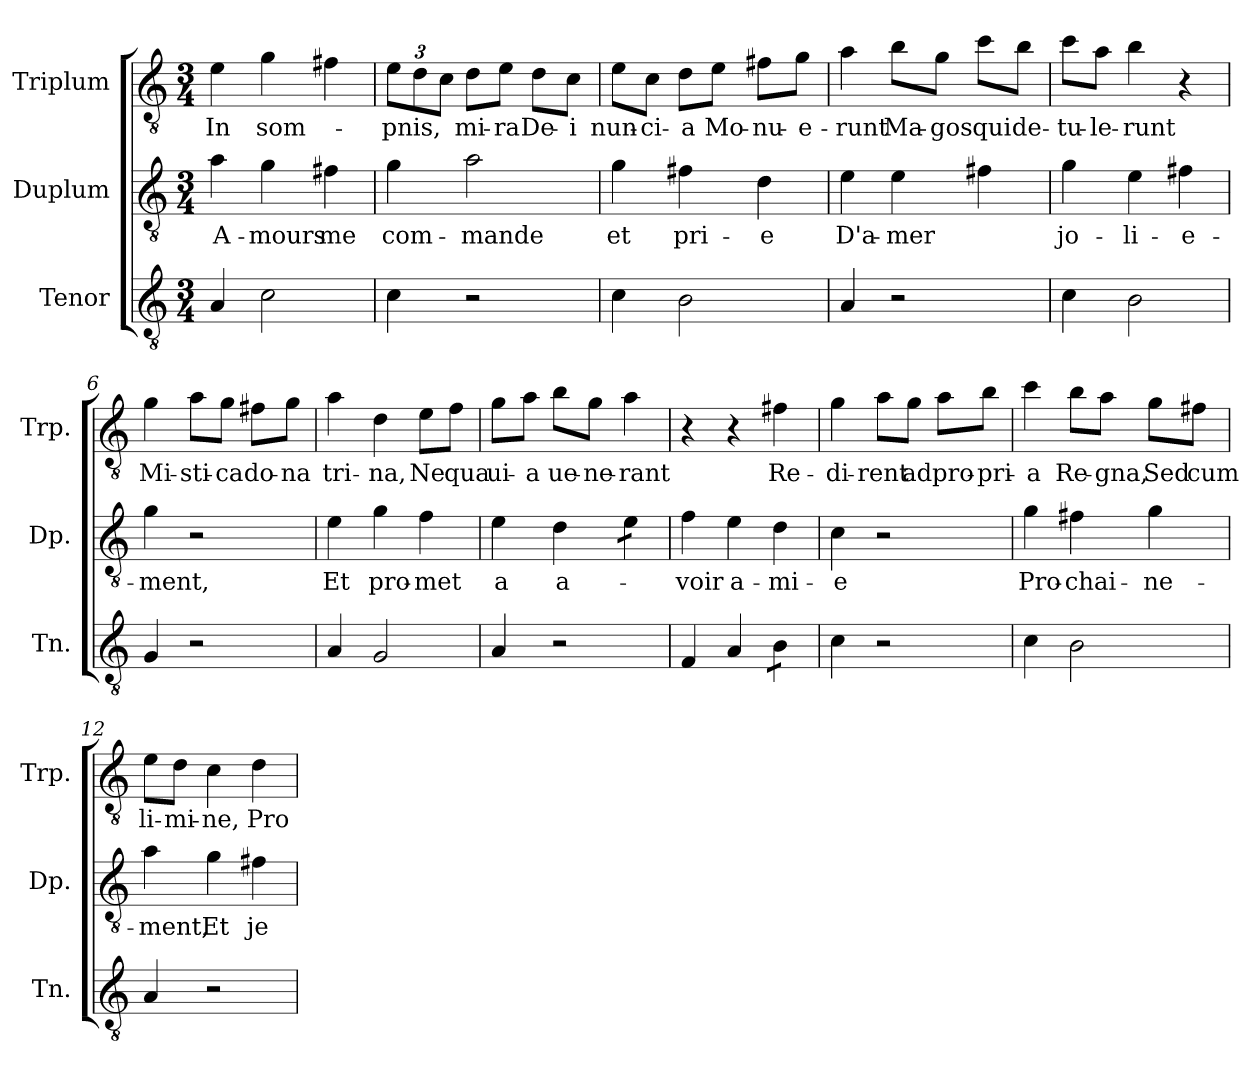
**kern	**kern	**text	**kern	**text
*part3	*part2	*part2	*part1	*part1
*staff3	*staff2	*staff2	*staff1	*staff1
*I"Tenor	*I"Duplum	*	*I"Triplum	*
*I'Tn.	*I'Dp.	*	*I'Trp.	*
*clefGv2	*clefGv2	*	*clefGv2	*
*k[]	*k[]	*	*k[]	*
*M3/4	*M3/4	*	*M3/4	*
=1	=1	=1	=1	=1
!	!	!LO:LY:b	!	!LO:LY:b
4A/	4a\	A-	4e\	In
!	!	!LO:LY:b	!	!LO:LY:b
2c\	4g\	-mours	4g\	som-
!	!	!LO:LY:b	!	!
.	4f#X\	me	4f#X\	.
=2	=2	=2	=2	=2
!	!	!LO:LY:b	!	!
*	*	*	*Xbrackettup	*
!	!	!	!	!LO:LY:b
4c\	4g\	com-	12e\L	-pnis,
.	.	.	12d\	.
.	.	.	12c\J	.
!	!	!LO:LY:b	!	!LO:LY:b
2r	2a\	-mande	8d\L	mi-
!	!	!	!	!LO:LY:b
.	.	.	8e\J	-ra
!	!	!	!	!LO:LY:b
.	.	.	8d\L	De-
!	!	!	!	!LO:LY:b
.	.	.	8c\J	-i
=3	=3	=3	=3	=3
!	!	!LO:LY:b	!	!LO:LY:b
4c\	4g\	et	8e\L	nun-
!	!	!	!	!LO:LY:b
.	.	.	8c\J	-ci-
!	!	!LO:LY:b	!	!LO:LY:b
2B\	4f#X\	pri-	8d\L	-a
!	!	!	!	!LO:LY:b
.	.	.	8e\J	Mo-
!	!	!LO:LY:b	!	!LO:LY:b
.	4d\	-e	8f#i\L	-nu-
!	!	!	!	!LO:LY:b
.	.	.	8g\J	-e-
=4	=4	=4	=4	=4
!	!	!LO:LY:b	!	!LO:LY:b
4A/	4e\	D'a-	4a\	-runt
!	!	!LO:LY:b	!	!LO:LY:b
2r	4e\	-mer	8b\L	Ma-
!	!	!	!	!LO:LY:b
.	.	.	8g\J	-gos
!	!	!	!	!LO:LY:b
.	4f#X\	.	8cc\L	qui
!	!	!	!	!LO:LY:b
.	.	.	8b\J	de-
=5	=5	=5	=5	=5
!	!	!LO:LY:b	!	!LO:LY:b
4c\	4g\	jo-	8cc\L	-tu-
!	!	!	!	!LO:LY:b
.	.	.	8a\J	-le-
!	!	!LO:LY:b	!	!LO:LY:b
2B\	4e\	-li-	4b\	-runt
!	!	!LO:LY:b	!	!
.	4f#X\	-e-	4r	.
!!LO:LB:g=z
=6	=6	=6	=6	=6
!	!	!LO:LY:b	!	!LO:LY:b
4G/	4g\	-ment,	4g\	Mi-
!	!	!	!	!LO:LY:b
2r	2r	.	8a\L	-sti-
!	!	!	!	!LO:LY:b
.	.	.	8g\J	-ca
!	!	!	!	!LO:LY:b
.	.	.	8f#i\L	do-
!	!	!	!	!LO:LY:b
.	.	.	8g\J	-na
=7	=7	=7	=7	=7
!	!	!LO:LY:b	!	!LO:LY:b
4A/	4e\	Et	4a\	tri-
!	!	!LO:LY:b	!	!LO:LY:b
2G/	4g\	pro-	4d\	-na,
!	!	!LO:LY:b	!	!LO:LY:b
.	4f\	-met	8e\L	Ne
!	!	!	!	!LO:LY:b
.	.	.	8f\J	qua
=8	=8	=8	=8	=8
!	!	!LO:LY:b	!	!LO:LY:b
4A/	4e\	a	8g\L	ui-
!	!	!	!	!LO:LY:b
.	.	.	8a\J	-a
!	!	!LO:LY:b	!	!LO:LY:b
2r	4d\	a-	8b\L	ue-
!	!	!	!	!LO:LY:b
.	.	.	8g\J	-ne-
!	!	!	!	!LO:LY:b
*	*tremolo	*	*	*
.	8e\L	.	4a\	-rant
.	8e\J	.	.	.
*	*Xtremolo	*	*	*
=9	=9	=9	=9	=9
!	!	!LO:LY:b	!	!
4F/	4f\	-voir	4r	.
!	!	!LO:LY:b	!	!
4A/	4e\	a-	4r	.
!	!	!LO:LY:b	!	!LO:LY:b
*tremolo	*	*	*	*
8B\L	4d\	-mi-	4f#X\	Re-
8B\J	.	.	.	.
*Xtremolo	*	*	*	*
=10	=10	=10	=10	=10
!	!	!LO:LY:b	!	!LO:LY:b
4c\	4c\	-e	4g\	-di-
!	!	!	!	!LO:LY:b
2r	2r	.	8a\L	-rent
!	!	!	!	!LO:LY:b
.	.	.	8g\J	ad
!	!	!	!	!LO:LY:b
.	.	.	8a\L	pro-
!	!	!	!	!LO:LY:b
.	.	.	8b\J	-pri-
!!LO:LB:g=z
=11	=11	=11	=11	=11
!	!	!LO:LY:b	!	!LO:LY:b
4c\	4g\	Pro-	4cc\	-a
!	!	!LO:LY:b	!	!LO:LY:b
2B\	4f#X\	-chai-	8b\L	Re-
!	!	!	!	!LO:LY:b
.	.	.	8a\J	-gna,
!	!	!LO:LY:b	!	!LO:LY:b
.	4g\	-ne-	8g\L	Sed
!	!	!	!	!LO:LY:b
.	.	.	8f#i\J	cum
=12	=12	=12	=12	=12
!	!	!LO:LY:b	!	!LO:LY:b
4A/	4a\	-ment,	8e\L	li-
!	!	!	!	!LO:LY:b
.	.	.	8d\J	-mi-
!	!	!LO:LY:b	!	!LO:LY:b
2r	4g\	Et	4c\	-ne,
!	!	!LO:LY:b	!	!LO:LY:b
.	4f#X\	je	4d\	Pro-
=	=	=	=	=
*-	*-	*-	*-	*-
